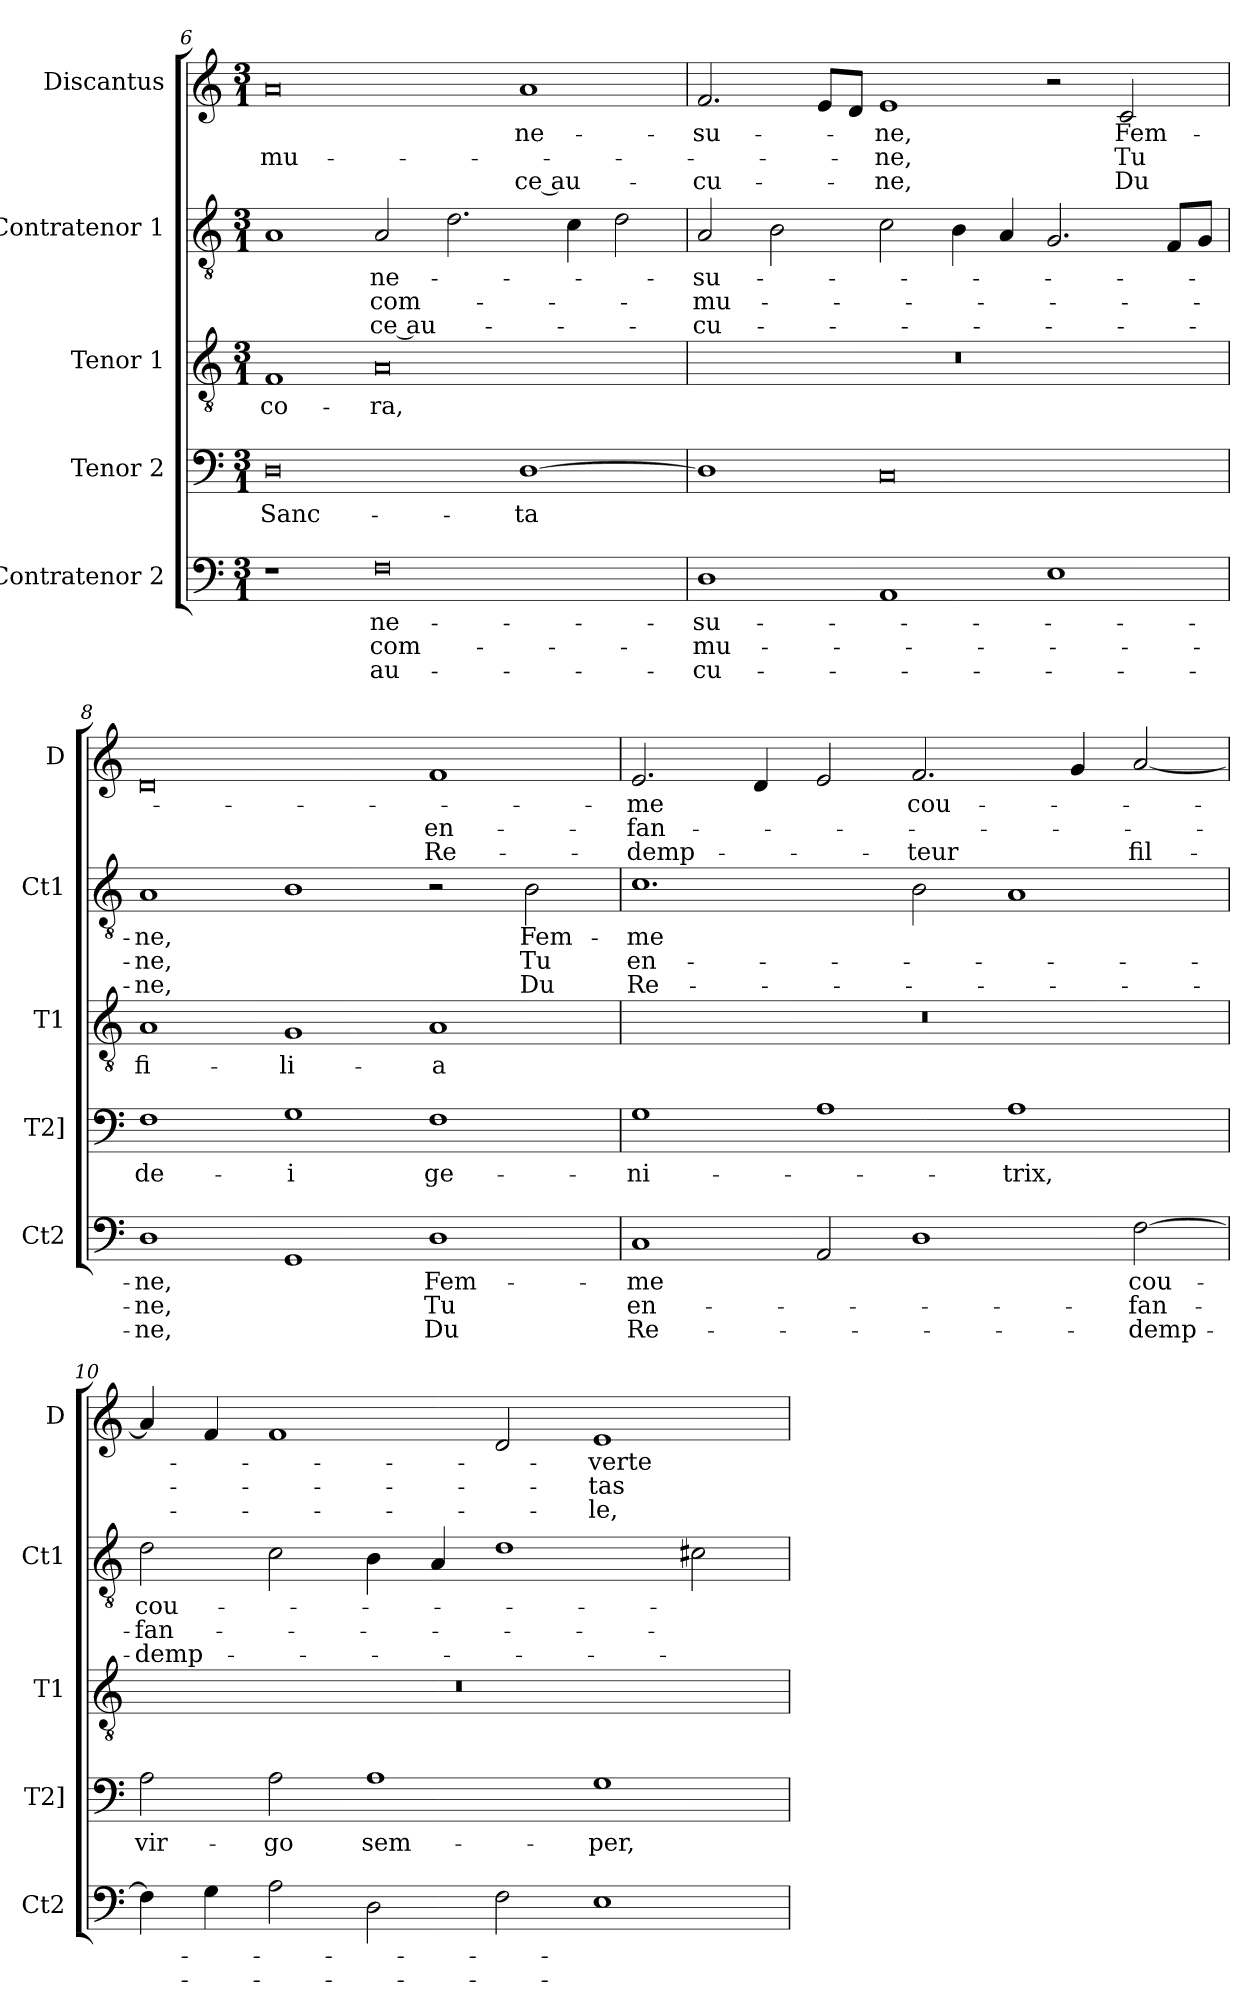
**kern	**text	**text	**text	**kern	**text	**kern	**text	**kern	**text	**text	**text	**kern	**text	**text	**text
*part5	*part5	*part5	*part5	*part4	*part4	*part3	*part3	*part2	*part2	*part2	*part2	*part1	*part1	*part1	*part1
*staff5	*staff5	*staff5	*staff5	*staff4	*staff4	*staff3	*staff3	*staff2	*staff2	*staff2	*staff2	*staff1	*staff1	*staff1	*staff1
*I"Contratenor 2	*	*	*	*I"Tenor 2	*	*I"Tenor 1	*	*I"Contratenor 1	*	*	*	*I"Discantus	*	*	*
*I'Ct2	*	*	*	*I'T2]	*	*I'T1	*	*I'Ct1	*	*	*	*I'D	*	*	*
*clefF4	*	*	*	*clefF4	*	*clefGv2	*	*clefGv2	*	*	*	*clefG2	*	*	*
*k[]	*	*	*	*k[]	*	*k[]	*	*k[]	*	*	*	*k[]	*	*	*
*M3/1	*	*	*	*M3/1	*	*M3/1	*	*M3/1	*	*	*	*M3/1	*	*	*
=6	=6	=6	=6	=6	=6	=6	=6	=6	=6	=6	=6	=6	=6	=6	=6
1r	.	.	.	0D	Sanc-	1F	-co-	1A	.	.	.	0a	.	-mu-	.
0F	ne-	com-	au-	.	.	0A	-ra,	2A	ne-	com-	-ce au-	.	.	.	.
.	.	.	.	.	.	.	.	2.d	.	.	.	.	.	.	.
.	.	.	.	[1D	-ta	.	.	.	.	.	.	1a	ne-	.	-ce au-
.	.	.	.	.	.	.	.	4c	.	.	.	.	.	.	.
.	.	.	.	.	.	.	.	2d	.	.	.	.	.	.	.
=7	=7	=7	=7	=7	=7	=7	=7	=7	=7	=7	=7	=7	=7	=7	=7
1D	-su-	-mu-	-cu-	1D]	.	0.r	.	2A	-su-	-mu-	-cu-	2.f	-su-	.	-cu-
.	.	.	.	.	.	.	.	2B	.	.	.	.	.	.	.
.	.	.	.	.	.	.	.	.	.	.	.	8eL	.	.	.
.	.	.	.	.	.	.	.	.	.	.	.	8dJ	.	.	.
1AA	.	.	.	0C	.	.	.	2c	.	.	.	1e	-ne,	-ne,	-ne,
.	.	.	.	.	.	.	.	4B	.	.	.	.	.	.	.
.	.	.	.	.	.	.	.	4A	.	.	.	.	.	.	.
1E	.	.	.	.	.	.	.	2.G	.	.	.	2r	.	.	.
.	.	.	.	.	.	.	.	.	.	.	.	2c	Fem-	Tu	Du
.	.	.	.	.	.	.	.	8FL	.	.	.	.	.	.	.
.	.	.	.	.	.	.	.	8GJ	.	.	.	.	.	.	.
=8	=8	=8	=8	=8	=8	=8	=8	=8	=8	=8	=8	=8	=8	=8	=8
1D	-ne,	-ne,	-ne,	1F	de-	1A	fi-	1A	-ne,	-ne,	-ne,	0d	.	.	.
1GG	.	.	.	1G	-i	1G	-li-	1B	.	.	.	.	.	.	.
1D	Fem-	Tu	Du	1F	ge-	1A	-a	2r	.	.	.	1f	.	en-	Re-
.	.	.	.	.	.	.	.	2B	Fem-	Tu	Du	.	.	.	.
=9	=9	=9	=9	=9	=9	=9	=9	=9	=9	=9	=9	=9	=9	=9	=9
1C	-me	en-	Re-	1G	-ni-	0.r	.	1.c	-me	en-	Re-	2.e	-me	-fan-	-demp-
.	.	.	.	.	.	.	.	.	.	.	.	4d	.	.	.
2AA	.	.	.	1A	.	.	.	.	.	.	.	2e	.	.	.
1D	.	.	.	.	.	.	.	2B	.	.	.	2.f	cou-	.	-teur
.	.	.	.	1A	-trix,	.	.	1A	.	.	.	.	.	.	.
.	.	.	.	.	.	.	.	.	.	.	.	4g	.	.	.
[2F	cou-	-fan-	-demp-	.	.	.	.	.	.	.	.	[2a	.	.	fil-
=10	=10	=10	=10	=10	=10	=10	=10	=10	=10	=10	=10	=10	=10	=10	=10
4F]	.	.	.	2A	vir-	0.r	.	2d	cou-	-fan-	-demp-	4a]	.	.	.
4G	.	.	.	.	.	.	.	.	.	.	.	4f	.	.	.
2A	.	.	.	2A	-go	.	.	2c	.	.	.	1f	.	.	.
2D	.	.	.	1A	sem-	.	.	4B	.	.	.	.	.	.	.
.	.	.	.	.	.	.	.	4A	.	.	.	.	.	.	.
2F	.	.	.	.	.	.	.	1d	.	.	.	2d	.	.	.
1E	.	.	.	1G	-per,	.	.	.	.	.	.	1e	-verte	-tas	-le,
.	.	.	.	.	.	.	.	2c#X	.	.	.	.	.	.	.
=	=	=	=	=	=	=	=	=	=	=	=	=	=	=	=
*-	*-	*-	*-	*-	*-	*-	*-	*-	*-	*-	*-	*-	*-	*-	*-
